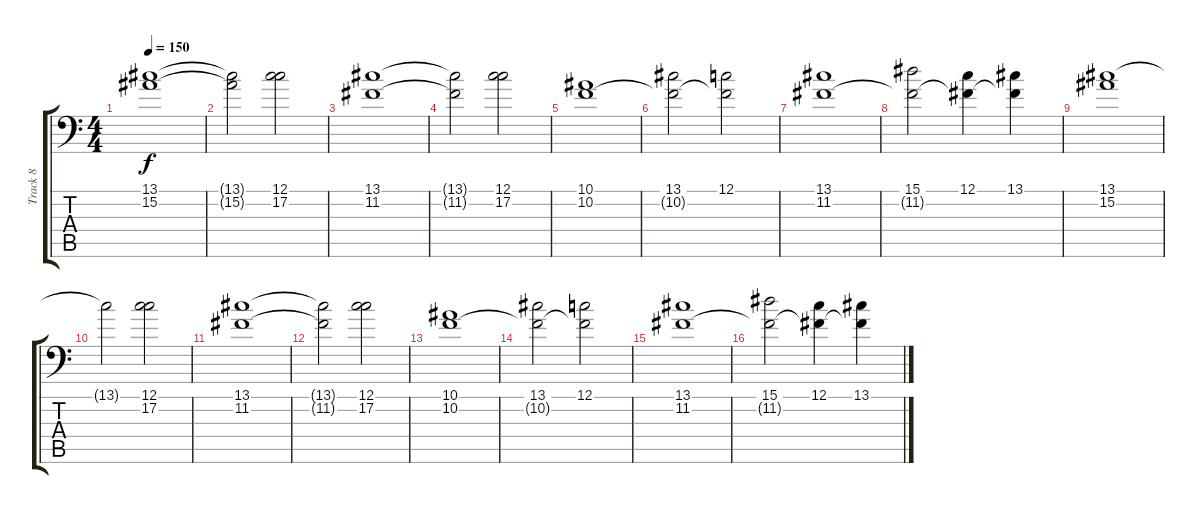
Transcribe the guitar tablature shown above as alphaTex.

\track ("Track 8" "Track 8") {instrument choiraahs}
\staff {score tabs}
\tuning (C4 G3 Eb3 Bb2 F2 Bb1) {hide}
\ts (4 4)
\tempo 150
\clef f4
\ks c
(13.1 15.2).1{dy f volume 16} |
(13.1{t} 15.2{t}).2 (12.1 17.2).2 |
(13.1 11.2).1 |
(13.1{t} 11.2{t}).2 (12.1 17.2).2 |
(10.1 10.2).1 |
(13.1 10.2{t}).2 (12.1 10.2{t}).2 |
(13.1 11.2).1 |
(15.1 11.2{t}).2 (12.1 11.2{t}).4 (13.1 11.2{t}).4 |
(13.1 15.2).1{volume 16} |
13.1{t}.2 (12.1 17.2).2 |
(13.1 11.2).1 |
(13.1{t} 11.2{t}).2 (12.1 17.2).2 |
(10.1 10.2).1 |
(13.1 10.2{t}).2 (12.1 10.2{t}).2 |
(13.1 11.2).1 |
(15.1 11.2{t}).2 (12.1 11.2{t}).4 (13.1 11.2{t}).4
